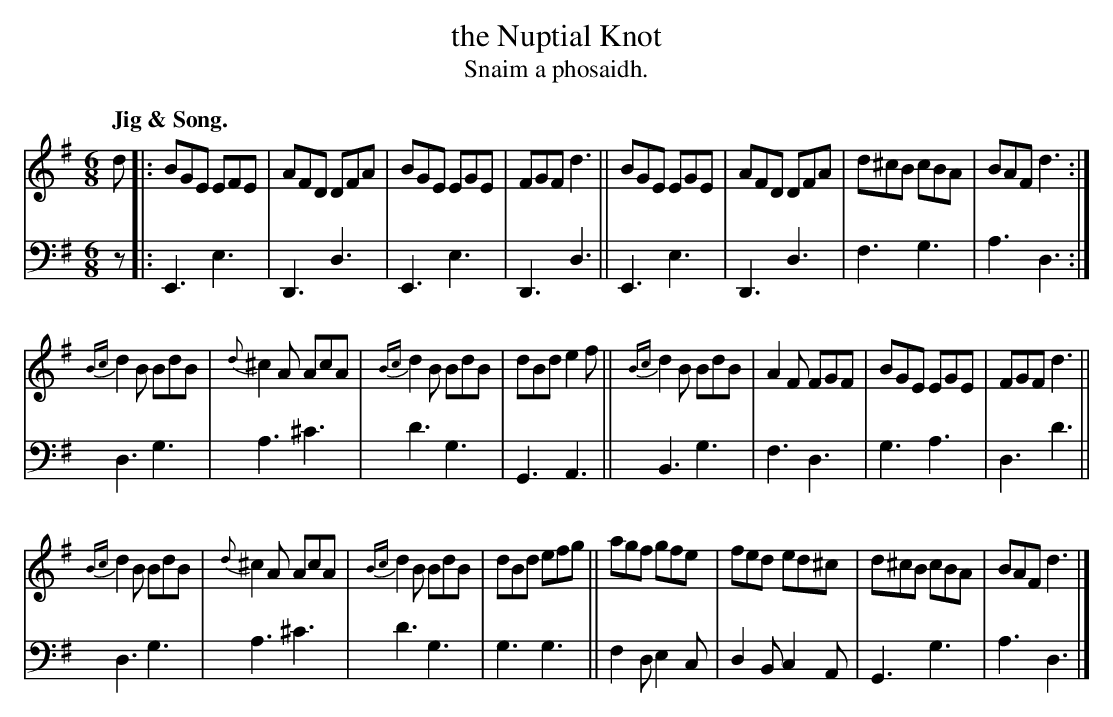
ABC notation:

X:1
T: the Nuptial Knot
T: Snaim a phosaidh.
M: 6/8
L: 1/8
Q: "Jig & Song."
K: Em
V: 1 staves=2
d |:\
BGE EFE | AFD DFA | BGE EGE | FGF d3 ||\
BGE EGE | AFD DFA | d^cB cBA | BAF d3 :|
{Bc}d2B BdB | {d}^c2A AcA | {Bc}d2B BdB | dBd e2f ||\
{Bc}d2B BdB | A2F FGF | BGE EGE | FGF d3 ||
{Bc}d2B BdB | {d}^c2A AcA | {Bc}d2B BdB | dBd efg ||\
agf gfe | fed ed^c |  d^cB cBA | BAF d3 |]
V: 2 clef=bass middle=d
z |:\
E3 e3 | D3 d3 | E3 e3 | D3 d3 || E3 e3 | D3 d3 | f3 g3 | a3 d3 :|
d3 g3 | a3 ^c'3 | d'3 g3 | G3 A3 || B3 g3 | f3 d3 | g3 a3 | d3 d'3 ||
d3 g3 | a3 ^c'3 | d'3 g3 | g3 g3 || f2d e2c | d2B c2A | G3 g3 | a3 d3 |]
